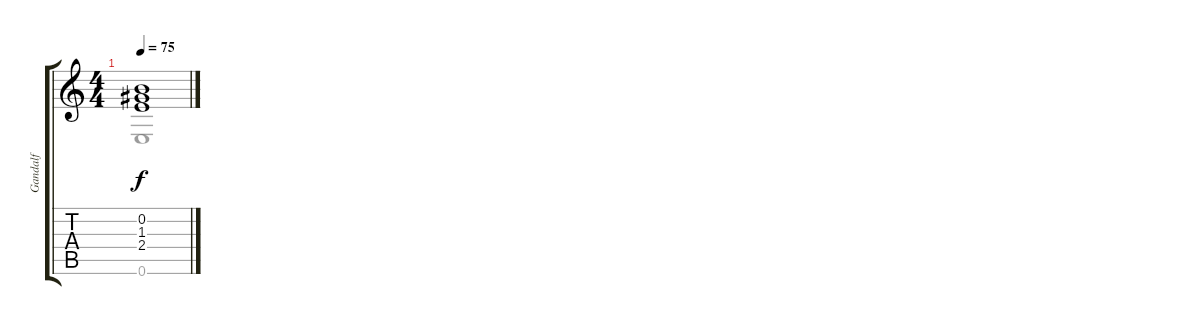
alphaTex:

\track ("Gandalf" "Gandalf") {instrument acousticguitarnylon}
\staff {score tabs}
\tuning (E4 B3 G3 D3 A2 E2) {hide}
\voice
\ts (4 4)
\tempo 75
\clef g2
\ks c
(0.2{t} 1.3{t} 2.4{t}).1{dy f}
\voice
\clef g2
\ottava regular
\simile none
\ks c
0.6{t}.1{dy f}
